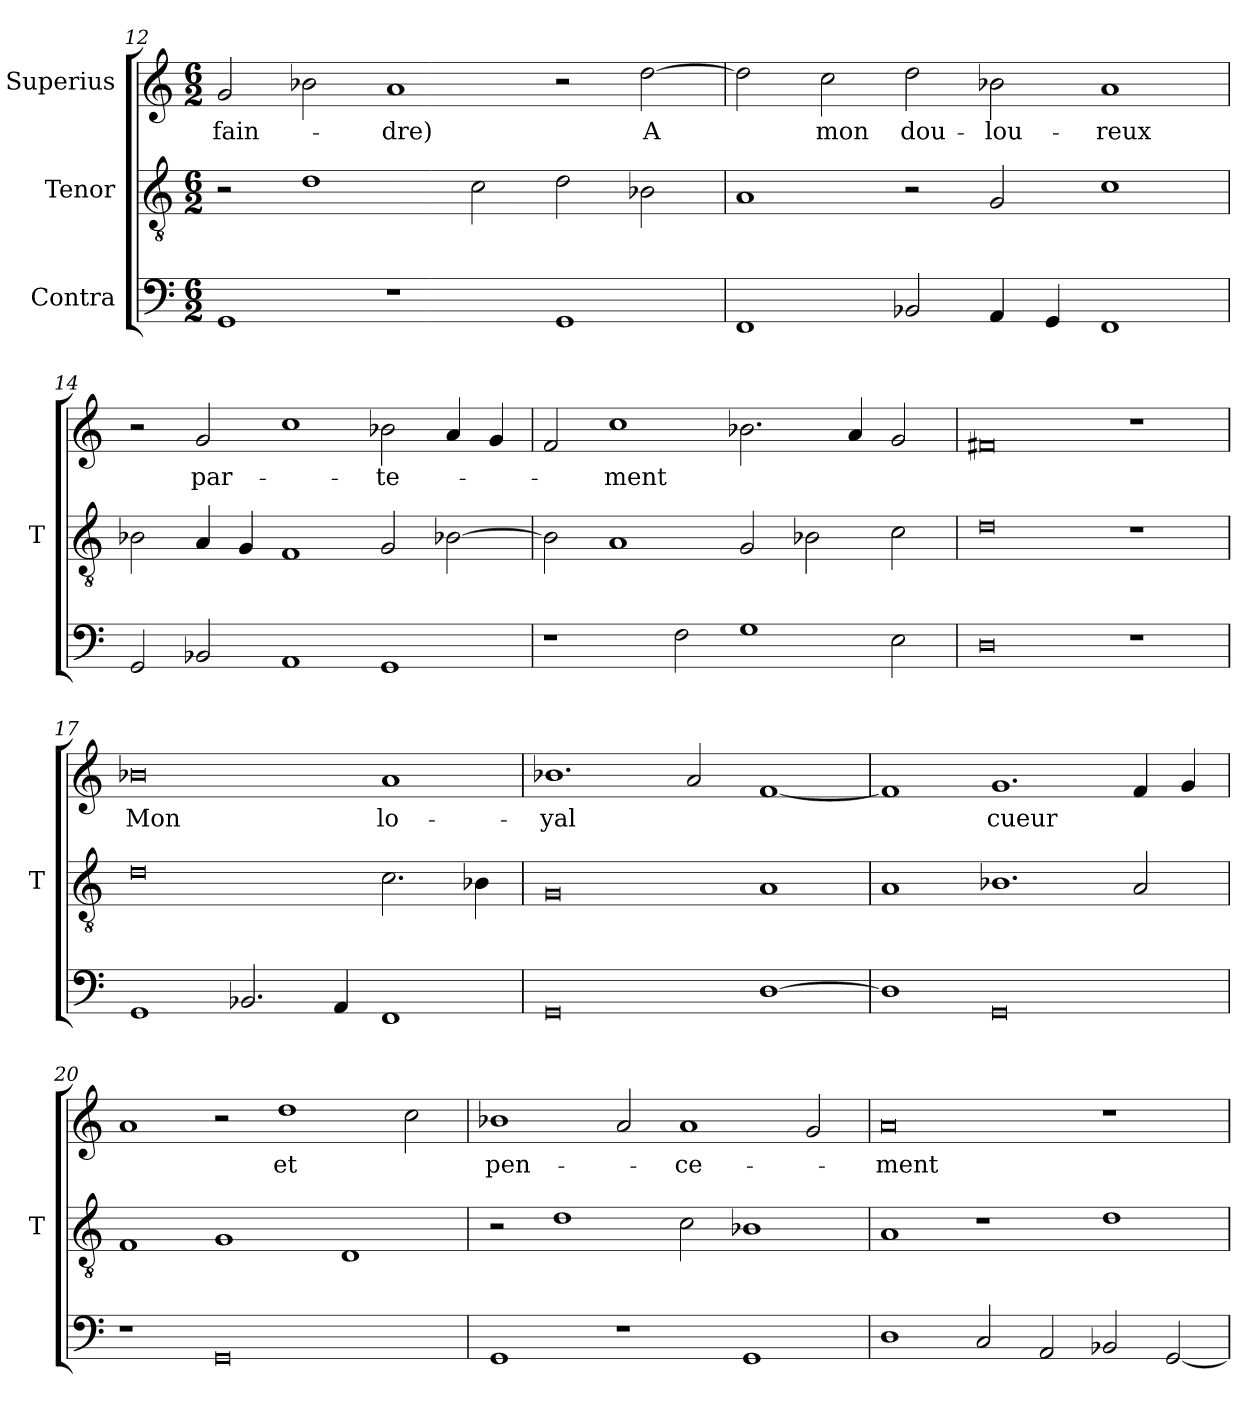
**kern	**kern	**kern	**text
*part3	*part2	*part1	*part1
*staff3	*staff2	*staff1	*staff1
*I"Contra	*I"Tenor	*I"Superius	*
*	*I'T	*	*
*clefF4	*clefGv2	*clefG2	*
*M6/2	*M6/2	*M6/2	*
=12	=12	=12	=12
1GG	2r	2g	fain-
.	1d	2b-X	.
1r	.	1a	-dre)
.	2c	.	.
1GG	2d	2r	.
.	2B-X	[2dd	-A
=13	=13	=13	=13
1FF	1A	2dd]	.
.	.	2cc	-mon
2BB-X	2r	2dd	dou-
4AA	2G	2b-X	-lou-
4GG	.	.	.
1FF	1c	1a	-reux
=14	=14	=14	=14
2GG	2B-X	2r	.
2BB-X	4A	2g	par-
.	4G	.	.
1AA	1F	1cc	.
1GG	2G	2b-X	-te-
.	[2B-X	4a	.
.	.	4g	.
=15	=15	=15	=15
1r	2B-]	2f	.
.	1A	1cc	-ment
2F	.	.	.
1G	2G	2.b-X	.
.	2B-X	.	.
.	.	4a	.
2E	2c	2g	.
=16	=16	=16	=16
0D	0d	0f#X	.
1r	1r	1r	.
=17	=17	=17	=17
1GG	0d	0b-X	-Mon
2.BB-X	.	.	.
4AA	.	.	.
1FF	2.c	1a	lo-
.	4B-X	.	.
=18	=18	=18	=18
0GG	0G	1.b-X	-yal
.	.	2a	.
[1D	1A	[1f	.
=19	=19	=19	=19
1D]	1A	1f]	.
0GG	1.B-X	1.g	-cueur
.	2A	4f	.
.	.	4g	.
=20	=20	=20	=20
1r	1F	1a	.
0GG	1G	2r	.
.	.	1dd	-et
.	1D	.	.
.	.	2cc	.
=21	=21	=21	=21
1GG	2r	1b-X	pen-
.	1d	.	.
1r	.	2a	.
.	2c	1a	-ce-
1GG	1B-X	.	.
.	.	2g	.
=22	=22	=22	=22
1D	1A	0a	-ment
2C	1r	.	.
2AA	.	.	.
2BB-X	1d	1r	.
[2GG	.	.	.
=	=	=	=
*-	*-	*-	*-
